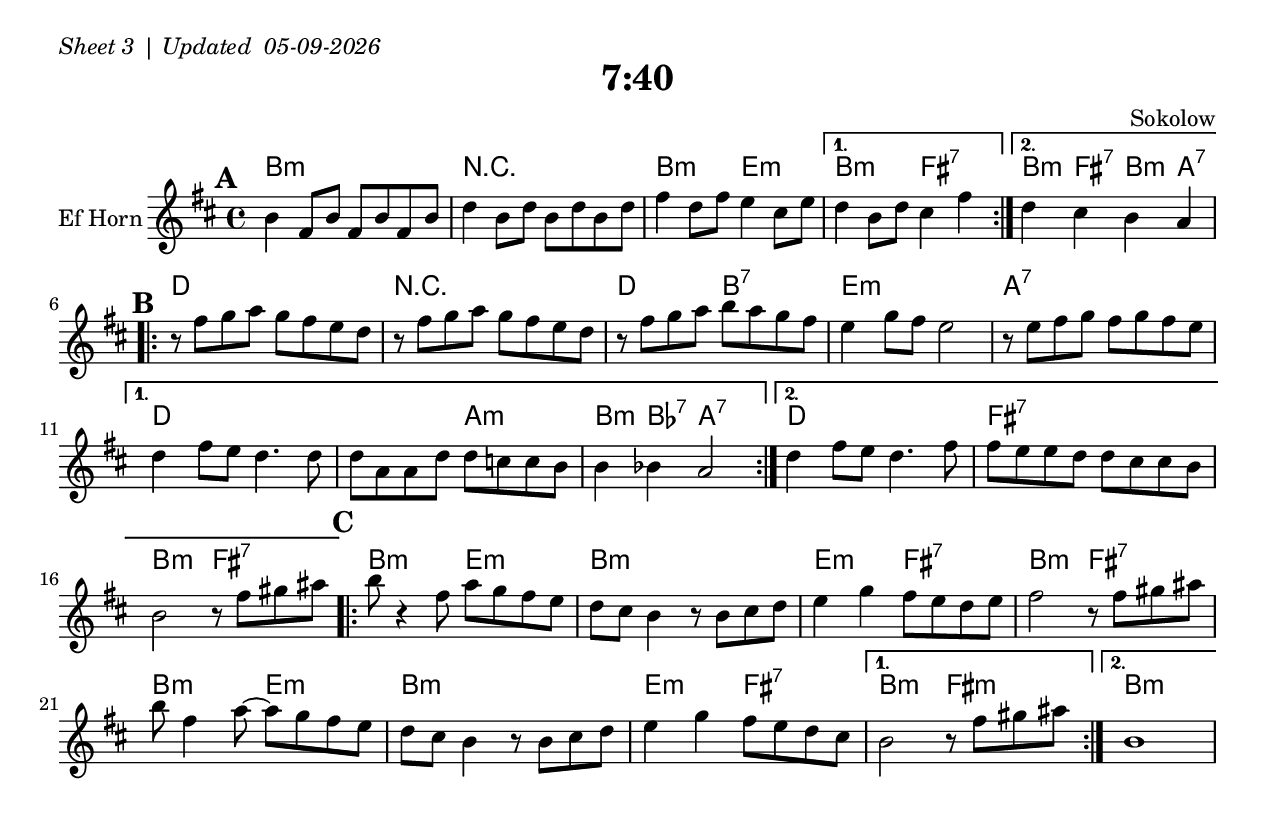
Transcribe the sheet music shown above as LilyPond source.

\version "2.12.3"
\include "english.ly"
\paper{
  print-all-headers = ##t
  #(set-paper-size "letter")
}
date = #(strftime "%d-%m-%Y" (localtime (current-time)))

\markup{ \italic{ "Sheet 3 | Updated " \date }  }

%\markup{ Got something to say? }

global = {
  \clef treble
  \key d \minor
  \time 4/4
  \set Score.markFormatter = #format-mark-box-alphabet
}

concert = {
  \repeat volta 2{
    \mark \default
    d4 a8 d a d a d|
    f4 d8 f d f d f|
    a4 f8 a g4 e8 g
  }
  \alternative { {f4 d8 f e4 a }{f4 e d c } }

  \repeat volta 2{
    \mark \default
    r8 a' bf c bf a g f|
    r8 a bf c bf a g f|
    r8 a bf c d c bf a|
    g4 bf8 a g2|

    r8 g a bf a bf a g
  }
  \alternative {
    {f4 a8 g f4. f8
      f8 c c f f ef ef d
      d4 df c2|
    }
    {f4 a8 g f4. a8
      a8 g g f f e e d
      d2 r8 a' b cs|
    }
  }

  \repeat volta 2{
    \mark \default
    d8 r4 a8 c bf a g|
    f8 e d4 r8 d e f
    g4 bf a8 g f g
    a2 r8 a b cs %?

    d8 a4 c8~c bf a g|
    f8 e d4 r8 d e f
    g4 bf a8 g f e
  }
  \alternative { {d2 r8 a' b cs }{d,1 } }
}

%#################################### Melody ########################
%melody =  \transpose c d \transpose c a \relative c' {  %transpose for clarinet
melody = \transpose c a \relative c' {
  \global
  %\partial 16*3 a16 d f   %lead in notes

  \concert
  %\transpose c, d \concert

}
%################################# Lyrics #####################
%\addlyrics{  }
%################################# Chords #######################
harmonies = \transpose c a \chordmode {
 d1:m
 r1
 d2:m g2:m
 d2:m
 a2:7
 d4:m a4:7 d4:m c4:7
 %b
 f1
 r1
 f2
 d2:7
 g1:m
 c1:7
 %1st end
 f1
 f2
 c2:m
 d4:m
 df4:7
 c2:7
 %2nd end
 f1
 a1:7
 d2:m
 a2:7
 %c
 d2:m
 g2:m
 d1:m
 g2:m
 a2:7
 d2:m
 a2:7
 d2:m
 g2:m
 d1:m
 g2:m
 a2:7
 %1st end
 d2:m
 a2:m
 d1:m

}

\score {
  <<
    \new ChordNames {
      \set chordChanges = ##t
  #(set-paper-size "letter")
      \harmonies
    }
    \new Staff \with {
      instrumentName = "Ef Horn"} \melody
  >>
  \header{
    title= "7:40"
    subtitle=""
    composer= ""
    instrument =""
    arranger= "Sokolow"
  }
  \layout{ }
  \midi {
    \context {
      \Score
      tempoWholesPerMinute = #(ly:make-moment  120 4)
    }

    % \midi { }
  }
}
%{
% more verses:
\markup{}
\markup {
  \fill-line {
    \hspace #0.1 % distance from left margin
    \column {
      \line { "1."
	\column {
	  ""
	}
      }
      \hspace #0.2 % vertical distance between verses
      \line { "2."
	\column {
	 ""
	}
      }
    }
    \hspace #0.1  % horiz. distance between columns
    \column {
      \line { "3."
	\column {
	  ""
	}
      }
      \hspace #0.2 % distance between verses
      \line { "4."
	\column {
	 ""
	}
      }
    }
    \hspace #0.1 % distance to right margin
  }
}

%}

%{
convert-ly (GNU LilyPond) 2.12.3
Processing `'...
Applying conversion: 2.12.3


%}
